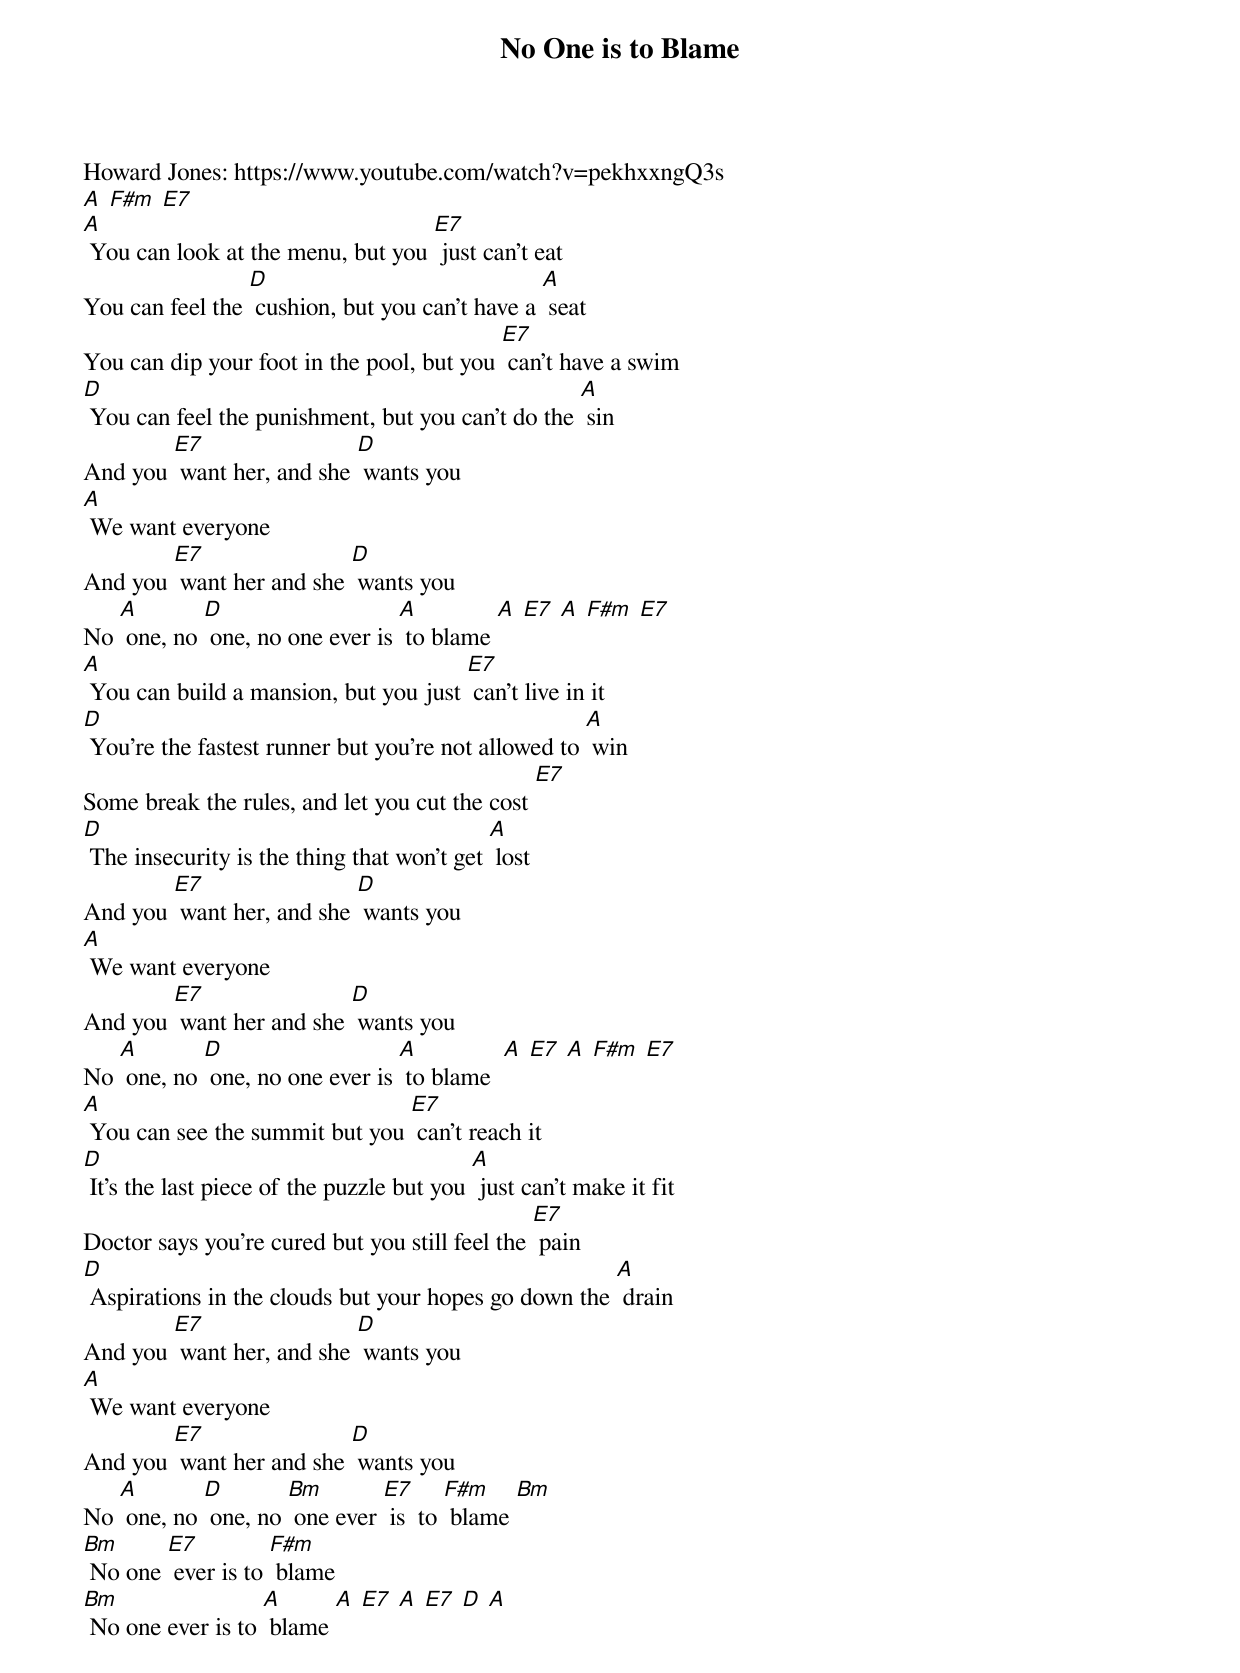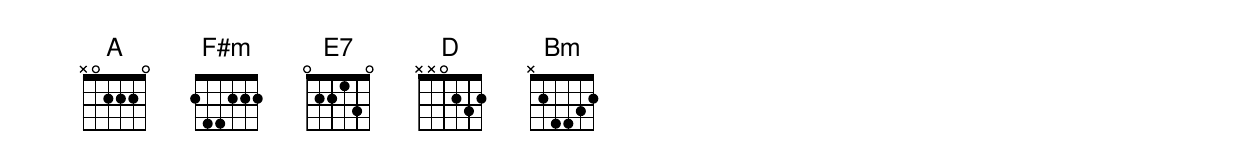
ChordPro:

{t: No One is to Blame }
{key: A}
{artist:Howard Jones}
Howard Jones: https://www.youtube.com/watch?v=pekhxxngQ3s
{c: }
[A] [F#m] [E7]
[A] You can look at the menu, but you [E7] just can't eat
You can feel the [D] cushion, but you can't have a [A] seat
You can dip your foot in the pool, but you [E7] can't have a swim
[D] You can feel the punishment, but you can't do the [A] sin
{c: }
And you [E7] want her, and she [D] wants you
[A] We want everyone
And you [E7] want her and she [D] wants you
No [A] one, no [D] one, no one ever is [A] to blame [A] [E7] [A] [F#m] [E7]
[A] You can build a mansion, but you just [E7] can't live in it
[D] You're the fastest runner but you're not allowed to [A] win
Some break the rules, and let you cut the cost [E7]
[D] The insecurity is the thing that won't get [A] lost
{c: }
And you [E7] want her, and she [D] wants you
[A] We want everyone
And you [E7] want her and she [D] wants you
No [A] one, no [D] one, no one ever is [A] to blame  [A] [E7] [A] [F#m] [E7]
[A] You can see the summit but you [E7] can't reach it
[D] It's the last piece of the puzzle but you [A] just can't make it fit
Doctor says you're cured but you still feel the [E7] pain
[D] Aspirations in the clouds but your hopes go down the [A] drain
{c: }
And you [E7] want her, and she [D] wants you
[A] We want everyone
And you [E7] want her and she [D] wants you
No [A] one, no [D] one, no [Bm] one ever [E7] is  to [F#m] blame [Bm]
{c: }
[Bm] No one [E7] ever is to [F#m] blame
[Bm] No one ever is to [A] blame [A] [E7] [A] [E7] [D] [A]
